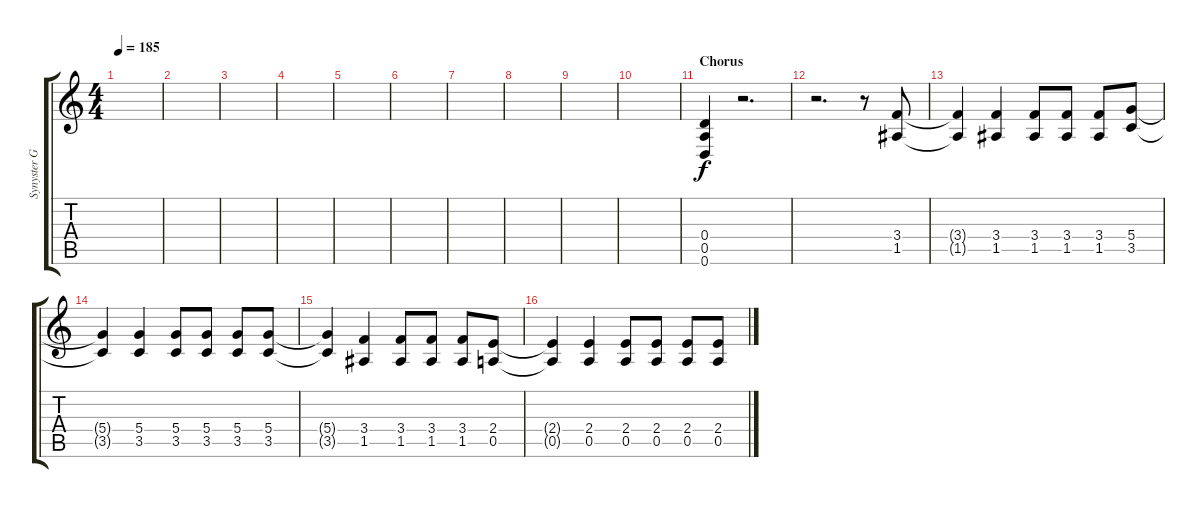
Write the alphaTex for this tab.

\track ("Synyster Gates II" "Synyster G") {instrument distortionguitar}
\staff {score tabs}
\tuning (E4 B3 G3 D3 A2 D2) {hide}
\ts (4 4)
\tempo 185
\clef g2
\ks c
|
|
|
|
|
|
|
|
|
|
\section ("" "Chorus")
(0.4 0.5 0.6).4 r.2{d} |
r.2{d} r.8 (3.4 1.5).8 |
(3.4{t} 1.5{t}).4 (3.4 1.5).4 (3.4 1.5).8 (3.4 1.5).8 (3.4 1.5).8 (5.4 3.5).8 |
(5.4{t} 3.5{t}).4 (5.4 3.5).4 (5.4 3.5).8 (5.4 3.5).8 (5.4 3.5).8 (5.4 3.5).8 |
(5.4{t} 3.5{t}).4 (3.4 1.5).4 (3.4 1.5).8 (3.4 1.5).8 (3.4 1.5).8 (2.4 0.5).8 |
(2.4{t} 0.5{t}).4 (2.4 0.5).4 (2.4 0.5).8 (2.4 0.5).8 (2.4 0.5).8 (2.4 0.5).8
